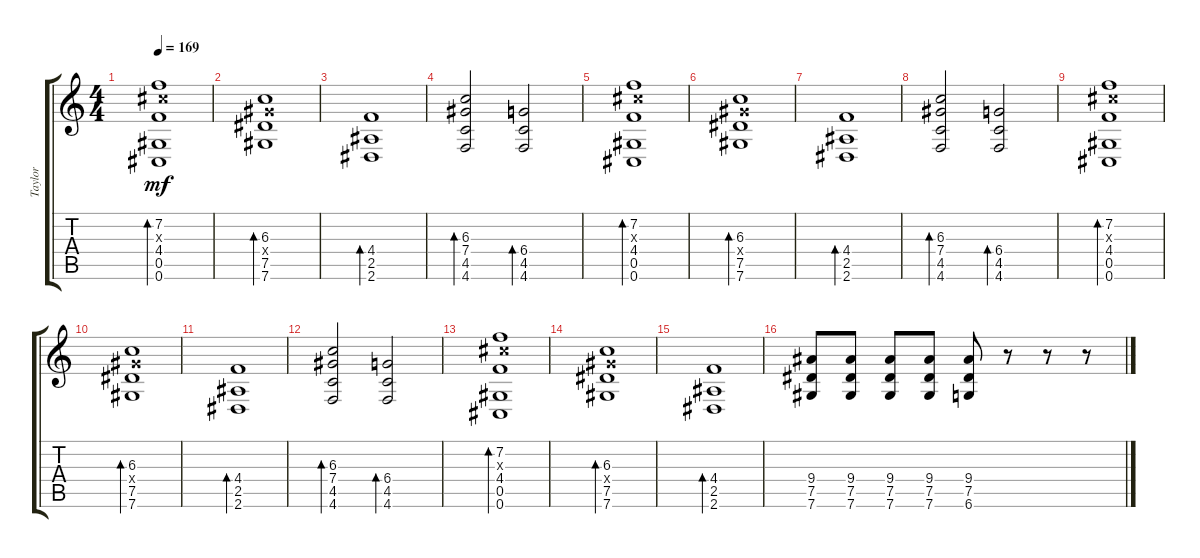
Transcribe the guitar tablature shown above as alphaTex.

\track ("Taylor" "Taylor") {instrument acousticguitarsteel}
\staff {score tabs}
\tuning (Eb4 Bb3 Gb3 Db3 Ab2 Db2) {hide}
\ts (4 4)
\tempo 169
\clef g2
\ks c
(7.2 7.3{x} 4.4 0.5 0.6).1{bd 240 dy mf} |
(6.3 7.4{x} 7.5 7.6).1{bd 240} |
(4.4 2.5 2.6).1{bd 240} |
(6.3 7.4 4.5 4.6).2{bd 240} (6.4 4.5 4.6).2{bd 240} |
(7.2 7.3{x} 4.4 0.5 0.6).1{bd 240} |
(6.3 7.4{x} 7.5 7.6).1{bd 240} |
(4.4 2.5 2.6).1{bd 240} |
(6.3 7.4 4.5 4.6).2{bd 240} (6.4 4.5 4.6).2{bd 240} |
(7.2 7.3{x} 4.4 0.5 0.6).1{bd 240} |
(6.3 7.4{x} 7.5 7.6).1{bd 240} |
(4.4 2.5 2.6).1{bd 240} |
(6.3 7.4 4.5 4.6).2{bd 240} (6.4 4.5 4.6).2{bd 240} |
(7.2 7.3{x} 4.4 0.5 0.6).1{bd 240} |
(6.3 7.4{x} 7.5 7.6).1{bd 240} |
(4.4 2.5 2.6).1{bd 240} |
(9.4 7.5 7.6).8 (9.4 7.5 7.6).8 (9.4 7.5 7.6).8 (9.4 7.5 7.6).8 (9.4 7.5 6.6).8 r.8 r.8 r.8
